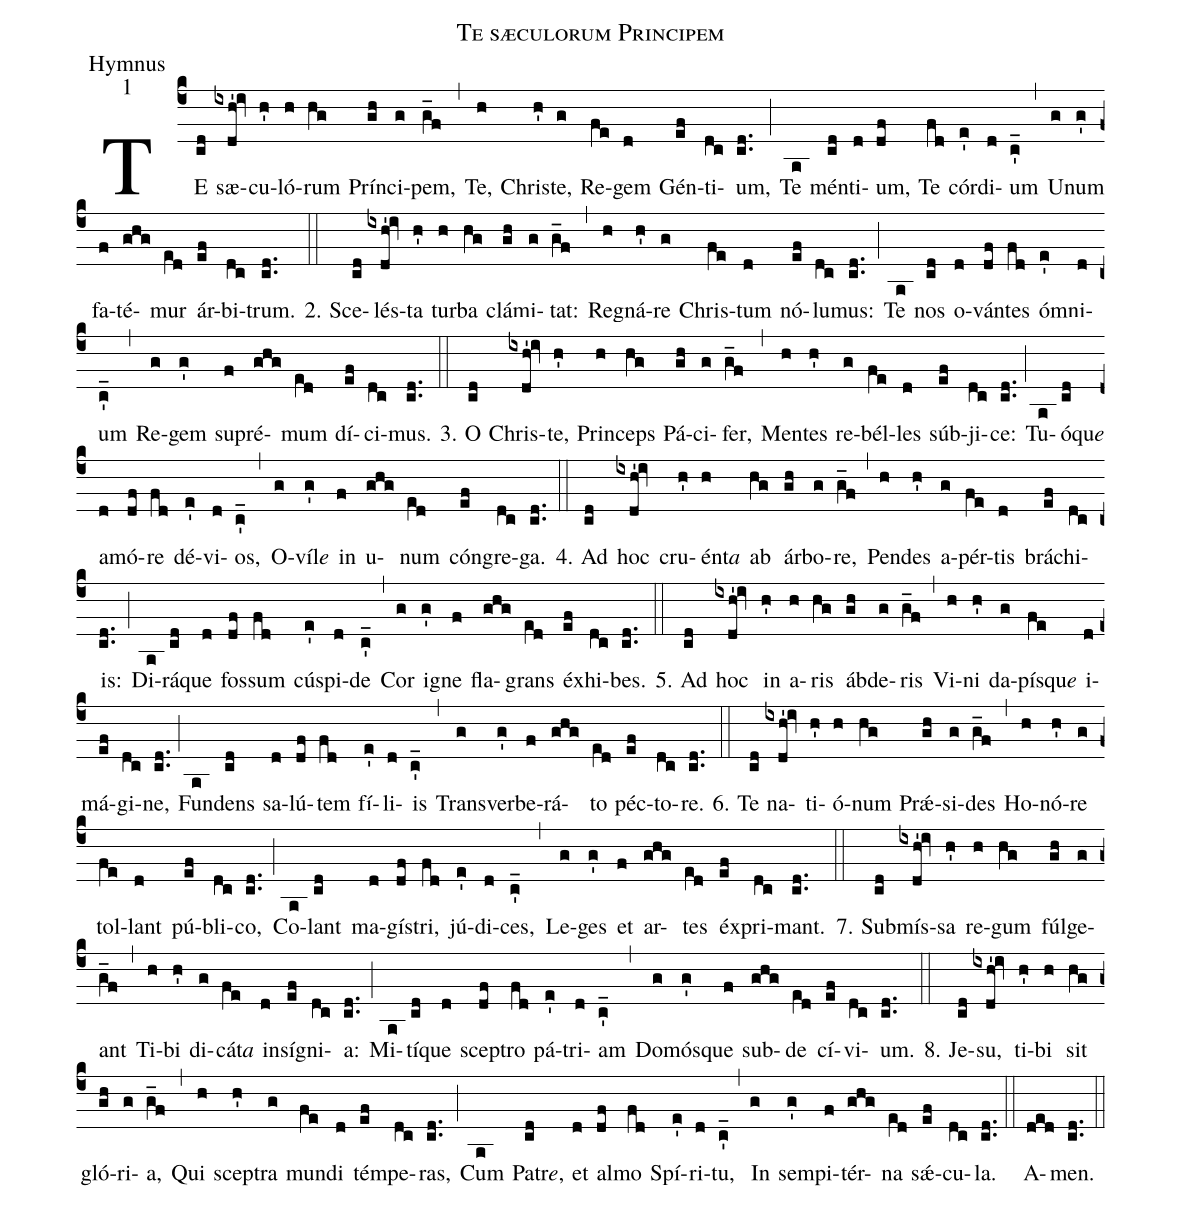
name: Te sæculorum Principem;
office-part: Hymnus;
mode: 1;
%%
(c4) TE(cd) sæ(ixdh'!iv)cu(h')ló(h)rum(hg) Prín(gh)ci(g)pem,(g_f) (,) Te,(h) Chris(h')te,(g) Re(fe)gem(d) Gén(ef)ti(dc)um,(cd..) (;) Te(a) mén(cd)ti(d)um,(df) Te(fd) cór(e')di(d)um(c'_) (,) U(g)num(g') fa(f)té(ghg)mur(e[ll:1]d) ár(ef)bi(dc)trum.(cd..) (::)
2. Sce(cd)lés(ixdh'!iv)ta(h') tur(h)ba(hg) clá(gh)mi(g)tat:(g_f) (,) Re(h)gná(h')re(g) Chris(fe)tum(d) nó(ef)lu(dc)mus:(cd..) (;) Te(a) nos(cd) o(d)ván(df)tes(fd) óm(e')ni(d)um(c'_) (,) Re(g)gem(g') su(f)pré(ghg)mum(e[ll:1]d) dí(ef)ci(dc)mus.(cd..) (::)
3. O(cd) Chris(ixdh'!iv)te,(h') Prin(h)ceps(hg) Pá(gh)ci(g)fer,(g_f) (,) Men(h)tes(h') re(g)bél(fe)les(d) súb(ef)ji(dc)ce:(cd..) (;) Tu(a)óqu<i>e</i>(cd) a(d)mó(df)re(fd) dé(e')vi(d)os,(c'_) (,) O(g)víl<i>e</i>(g') in(f) u(ghg)num(e[ll:1]d) cón(ef)gre(dc)ga.(cd..) (::)
4. Ad(cd) hoc(ixdh'!iv) cru(h')ént<i>a</i>(h) ab(hg) ár(gh)bo(g)re,(g_f) (,) Pen(h)des(h') a(g)pér(fe)tis(d) brá(ef)chi(dc)is:(cd..) (;) Di(a)rá(cd)que(d) fos(df)sum(fd) cús(e')pi(d)de(c'_) (,) Cor(g) i(g')gne(f) fla(ghg)grans(e[ll:1]d) éx(ef)hi(dc)bes.(cd..) (::)
5. Ad(cd) hoc(ixdh'!iv) in(h') a(h)ris(hg) áb(gh)de(g)ris(g_f) (,) Vi(h)ni(h') da(g)písqu<i>e</i>(fe) i(d)má(ef)gi(dc)ne,(cd..) (;) Fun(a)dens(cd) sa(d)lú(df)tem(fd) fí(e')li(d)is(c'_) (,) Trans(g)ver(g')be(f)rá(ghg)to(e[ll:1]d) péc(ef)to(dc)re.(cd..) (::)
6. Te(cd) na(ixdh'!iv)ti(h')ó(h)num(hg) Prǽ(gh)si(g)des(g_f) (,) Ho(h)nó(h')re(g) tol(fe)lant(d) pú(ef)bli(dc)co,(cd..) (;) Co(a)lant(cd) ma(d)gís(df)tri,(fd) jú(e')di(d)ces,(c'_) (,) Le(g)ges(g') et(f) ar(ghg)tes(e[ll:1]d) éx(ef)pri(dc)mant.(cd..) (::)
7. Sub(cd)mís(ixdh'!iv)sa(h') re(h)gum(hg) fúl(gh)ge(g)ant(g_f) (,) Ti(h)bi(h') di(g)cát<i>a</i>(fe) in(d)sí(ef)gni(dc)a:(cd..) (;) Mi(a)tí(cd)que(d) scep(df)tro(fd) pá(e')tri(d)am(c'_) (,) Do(g)mós(g')que(f) sub(ghg)de(e[ll:1]d) cí(ef)vi(dc)um.(cd..) (::)
8. Je(cd)su,(ixdh'!iv) ti(h')bi(h) sit(hg) gló(gh)ri(g)a,(g_f) (,) Qui(h) scep(h')tra(g) mun(fe)di(d) tém(ef)pe(dc)ras,(cd..) (;) Cum(a) Patr<i>e</i>,(cd) et(d) al(df)mo(fd) Spí(e')ri(d)tu,(c'_) (,) In(g) sem(g')pi(f)tér(ghg)na(e[ll:1]d) sǽ(ef)cu(dc)la.(cd..) (::)
A(ded)men.(cd..) (::)
